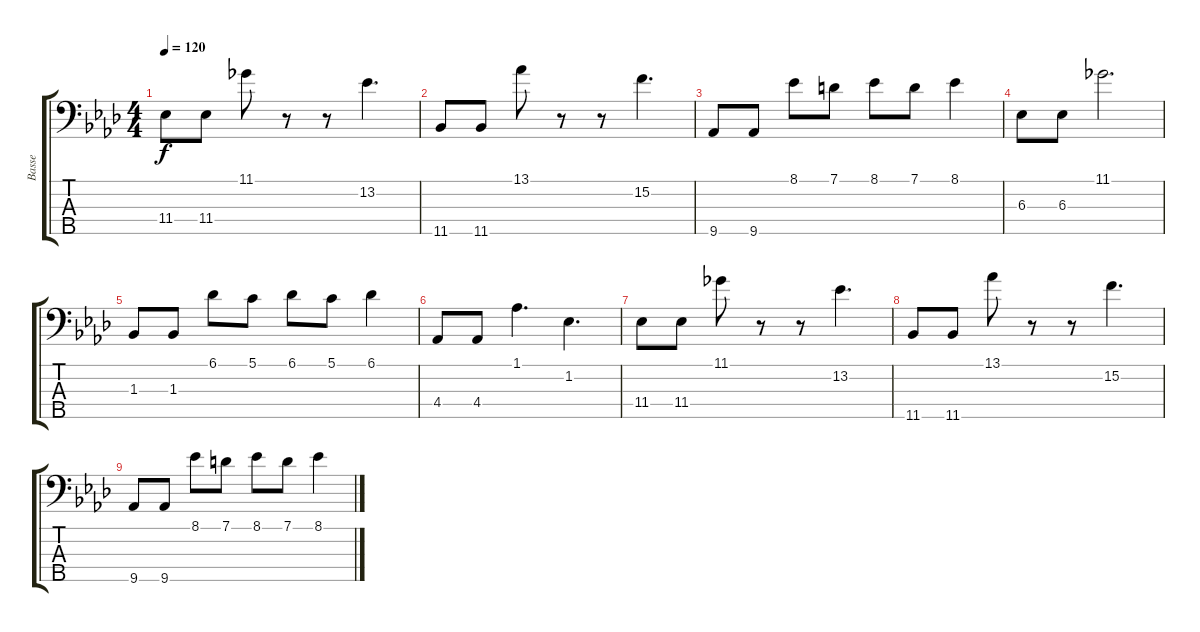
\track ("Basse" "Basse") {instrument slapbass1}
\staff {score tabs}
\tuning (G2 D2 A1 E1 B0) {hide}
\ts (4 4)
\tempo 120
\clef f4
\ks ab
11.4.8{dy f} 11.4.8 11.1.8 r.8 r.8 13.2.4{d} |
11.5.8 11.5.8 13.1.8 r.8 r.8 15.2.4{d} |
9.5.8 9.5.8 8.1.8 7.1.8 8.1.8 7.1.8 8.1.4 |
6.3.8 6.3.8 11.1.2{d} |
1.3.8 1.3.8 6.1.8 5.1.8 6.1.8 5.1.8 6.1.4 |
4.4.8 4.4.8 1.1.4{d} 1.2.4{d} |
11.4.8 11.4.8 11.1.8 r.8 r.8 13.2.4{d} |
11.5.8 11.5.8 13.1.8 r.8 r.8 15.2.4{d} |
9.5.8 9.5.8 8.1.8 7.1.8 8.1.8 7.1.8 8.1.4
